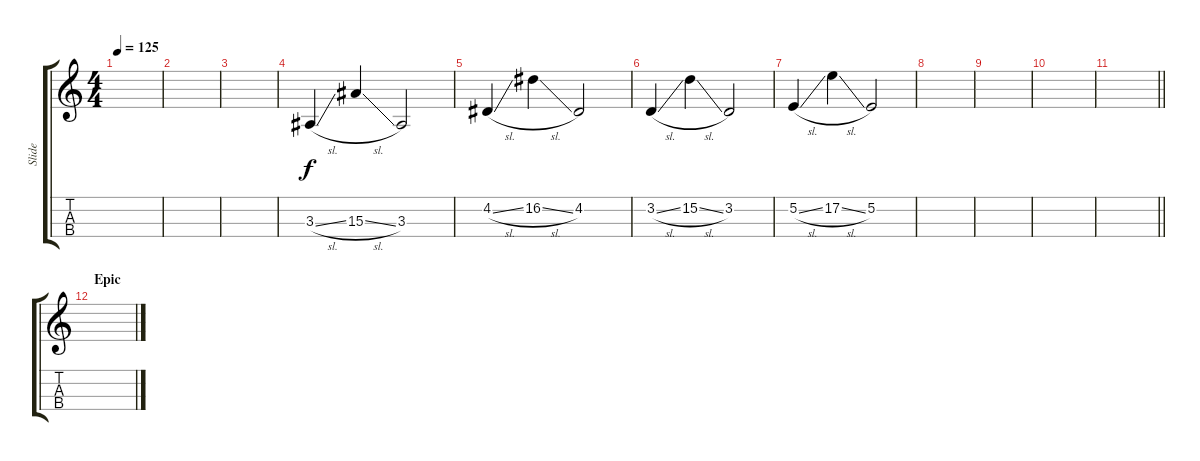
\track ("Slide" "Slide") {instrument trombone}
\staff {score tabs}
\tuning (E4 B3 G3 D3) {hide}
\ts (4 4)
\tempo 125
\clef g2
\ks c
|
|
|
3.3{sl}.4 15.3{sl}.4 3.3.2 |
4.2{sl}.4 16.2{sl}.4 4.2.2 |
3.2{sl}.4 15.2{sl}.4 3.2.2 |
5.2{sl}.4 17.2{sl}.4 5.2.2 |
|
|
|
\barLineRight lightlight
|
\section ("" "Epic")
